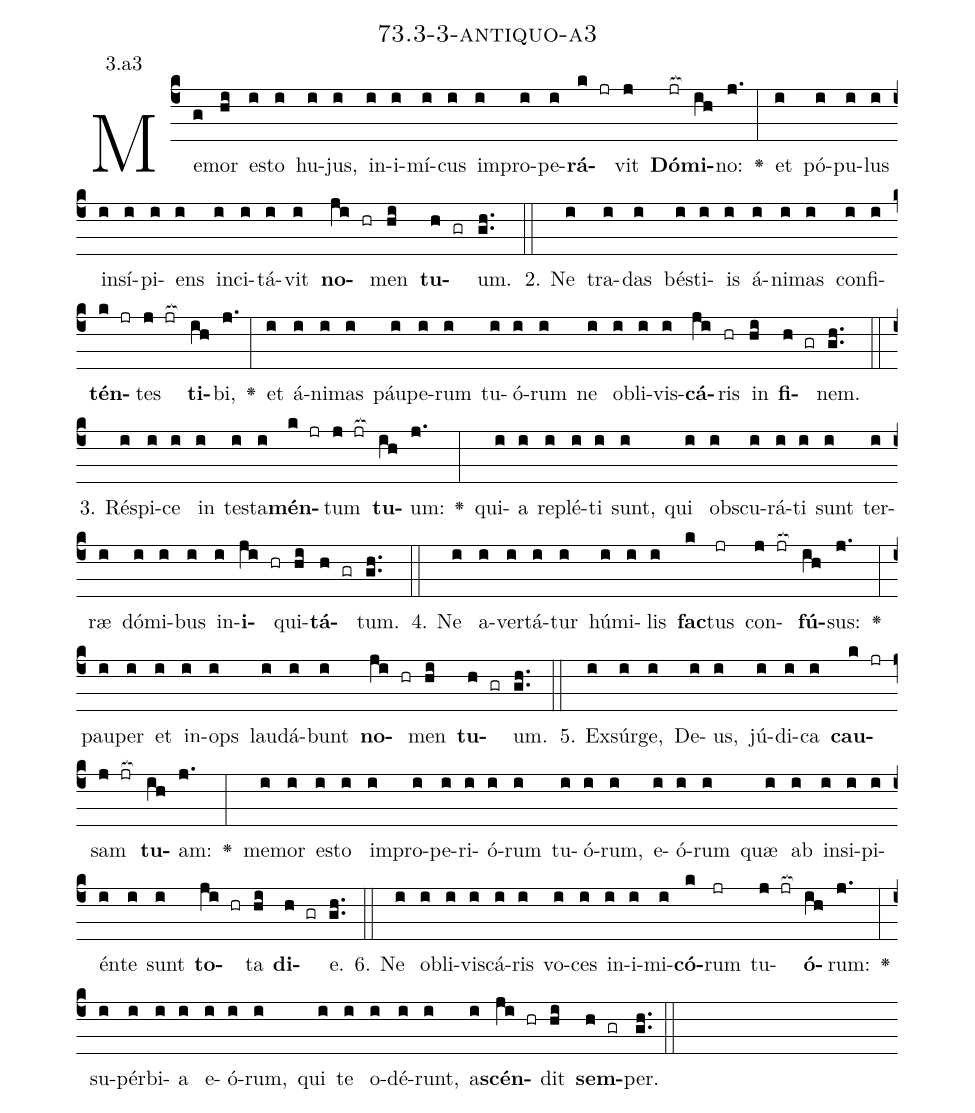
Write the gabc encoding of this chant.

name: 73.3-3-antiquo-a3;
annotation: 3.a3;
%%
(c4)Me(g)mor(hi) es(i)to(i) hu(i)jus,(i) in(i)i(i)mí(i)cus(i) im(i)pro(i)pe(i)<b>rá</b>(k jr)vit(j) <b>Dó</b>(jr[ocb:1{])<b>mi</b>(ih[ocb:0}])no:(j.) <v>\greheightstar</v>(:) et(i) pó(i)pu(i)lus(i) in(i)sí(i)pi(i)ens(i) in(i)ci(i)tá(i)vit(i) <b>no</b>(ji hr)men(hi) <b>tu</b>(h gr)um.(gh..) (::)
2. Ne(i) tra(i)das(i) bés(i)ti(i)is(i) á(i)ni(i)mas(i) con(i)fi(i)<b>tén</b>(k jr)tes(j jr[ocb:1{]) <b>ti</b>(ih[ocb:0}])bi,(j.) <v>\greheightstar</v>(:) et(i) á(i)ni(i)mas(i) páu(i)pe(i)rum(i) tu(i)ó(i)rum(i) ne(i) ob(i)li(i)vis(i)<b>cá</b>(ji)ris(hr) in(hi) <b>fi</b>(h gr)nem.(gh..) (::)
3. Ré(i)spi(i)ce(i) in(i) tes(i)ta(i)<b>mén</b>(k jr)tum(j jr[ocb:1{]) <b>tu</b>(ih[ocb:0}])um:(j.) <v>\greheightstar</v>(:) qui(i)a(i) re(i)plé(i)ti(i) sunt,(i) qui(i) obs(i)cu(i)rá(i)ti(i) sunt(i) ter(i)ræ(i) dó(i)mi(i)bus(i) in(i)<b>i</b>(ji hr)qui(hi)<b>tá</b>(h gr)tum.(gh..) (::)
4. Ne(i) a(i)ver(i)tá(i)tur(i) hú(i)mi(i)lis(i) <b>fac</b>(k)tus(jr) con(j jr[ocb:1{])<b>fú</b>(ih[ocb:0}])sus:(j.) <v>\greheightstar</v>(:) pau(i)per(i) et(i) in(i)ops(i) lau(i)dá(i)bunt(i) <b>no</b>(ji hr)men(hi) <b>tu</b>(h gr)um.(gh..) (::)
5. Ex(i)súr(i)ge,(i) De(i)us,(i) jú(i)di(i)ca(i) <b>cau</b>(k jr)sam(j jr[ocb:1{]) <b>tu</b>(ih[ocb:0}])am:(j.) <v>\greheightstar</v>(:) me(i)mor(i) es(i)to(i) im(i)pro(i)pe(i)ri(i)ó(i)rum(i) tu(i)ó(i)rum,(i) e(i)ó(i)rum(i) quæ(i) ab(i) in(i)si(i)pi(i)én(i)te(i) sunt(i) <b>to</b>(ji hr)ta(hi) <b>di</b>(h gr)e.(gh..) (::)
6. Ne(i) ob(i)li(i)vis(i)cá(i)ris(i) vo(i)ces(i) in(i)i(i)mi(i)<b>có</b>(k)rum(jr) tu(j jr[ocb:1{])<b>ó</b>(ih[ocb:0}])rum:(j.) <v>\greheightstar</v>(:) su(i)pér(i)bi(i)a(i) e(i)ó(i)rum,(i) qui(i) te(i) o(i)dé(i)runt,(i) a(i)<b>scén</b>(ji hr)dit(hi) <b>sem</b>(h gr)per.(gh..) (::)
